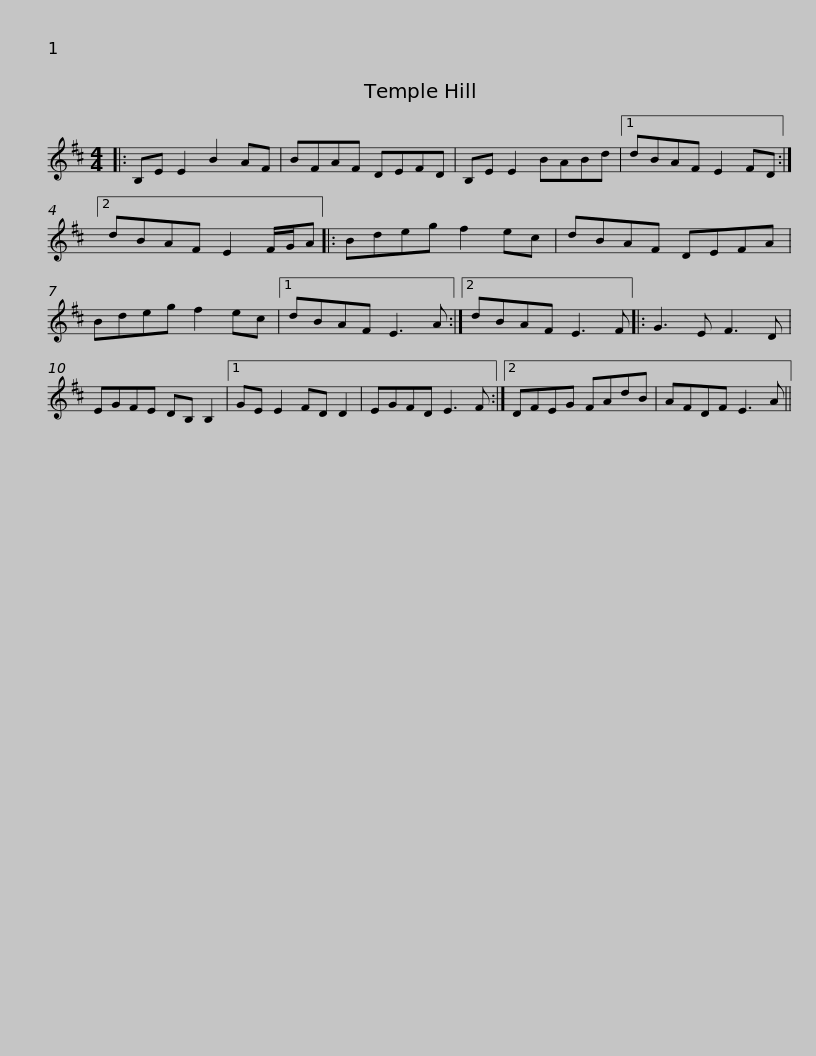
X:1
L:1/8
M:4/4
I:linebreak $
K:D
V:1 treble
V:1
|: B,E E2 B2 AF | BFAF DEFD | B,E E2 BABd |1 dBAF E2 FD :|2 dBAF E2 F/G/A |:$ %5
 Bdeg f2 ec | dBAF DEFA | Bdeg f2 ec |1 dBAF E3 A :|2 dBAF E3 F |: %10
 G3 E F3 D |$ EGFE DB, B,2 |1 GE E2 FD D2 | EGFD E3 F :|2 DFEG FAdB | %15
 AFDF E3 A || %16
